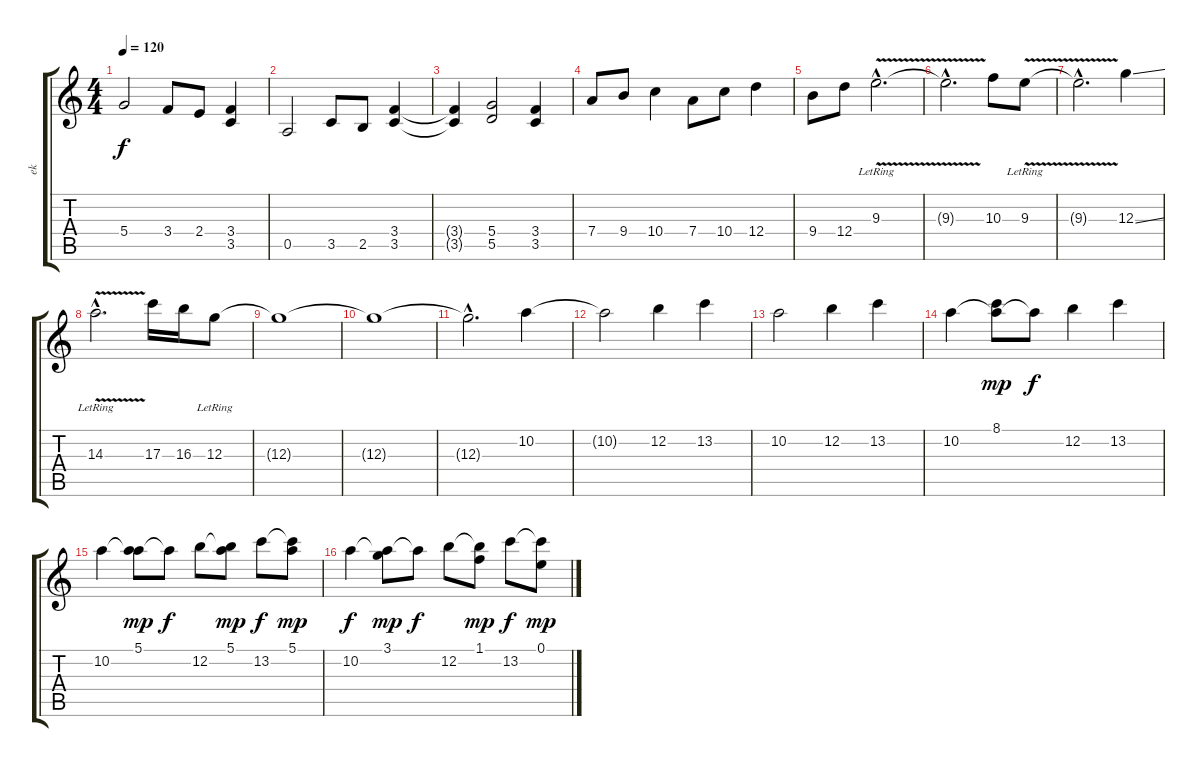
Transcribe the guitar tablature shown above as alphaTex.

\track ("ek" "ek") {instrument overdrivenguitar}
\staff {score tabs}
\tuning (E4 B3 G3 D3 A2 E2) {hide}
\ts (4 4)
\tempo 120
\clef g2
\ks c
5.4.2{dy f} 3.4.8 2.4.8 (3.4 3.5).4 |
0.5.2 3.5.8 2.5.8 (3.4 3.5).4 |
(3.4{t} 3.5{t}).4 (5.4 5.5).2 (3.4 3.5).4 |
7.4.8 9.4.8 10.4.4 7.4.8 10.4.8 12.4.4 |
9.4.8 12.4.8 9.3{v hac lr}.2{d} |
9.3{hac t}.2{d} 10.3.8 9.3{v lr}.8 |
9.3{hac t}.2{d} 12.3{ss}.4 |
14.3{v hac lr}.2{d} 17.3.16 16.3.16 12.3{lr}.8 |
12.3{t}.1 |
12.3{t}.1 |
12.3{hac t}.2{d} 10.2.4 |
10.2{t}.2 12.2.4 13.2.4 |
10.2.2 12.2.4 13.2.4 |
10.2.4 (8.1 10.2{t}).8{dy mp} 10.2{t}.8{dy f} 12.2.4 13.2.4 |
10.2.4 (5.1 10.2{t}).8{dy mp} 10.2{t}.8{dy f} 12.2.8 (5.1 12.2{t}).8{dy mp} 13.2.8{dy f} (5.1 13.2{t}).8{dy mp} |
10.2.4{dy f} (3.1 10.2{t}).8{dy mp} 10.2{t}.8{dy f} 12.2.8 (1.1 12.2{t}).8{dy mp} 13.2.8{dy f} (0.1 13.2{t}).8{dy mp}
